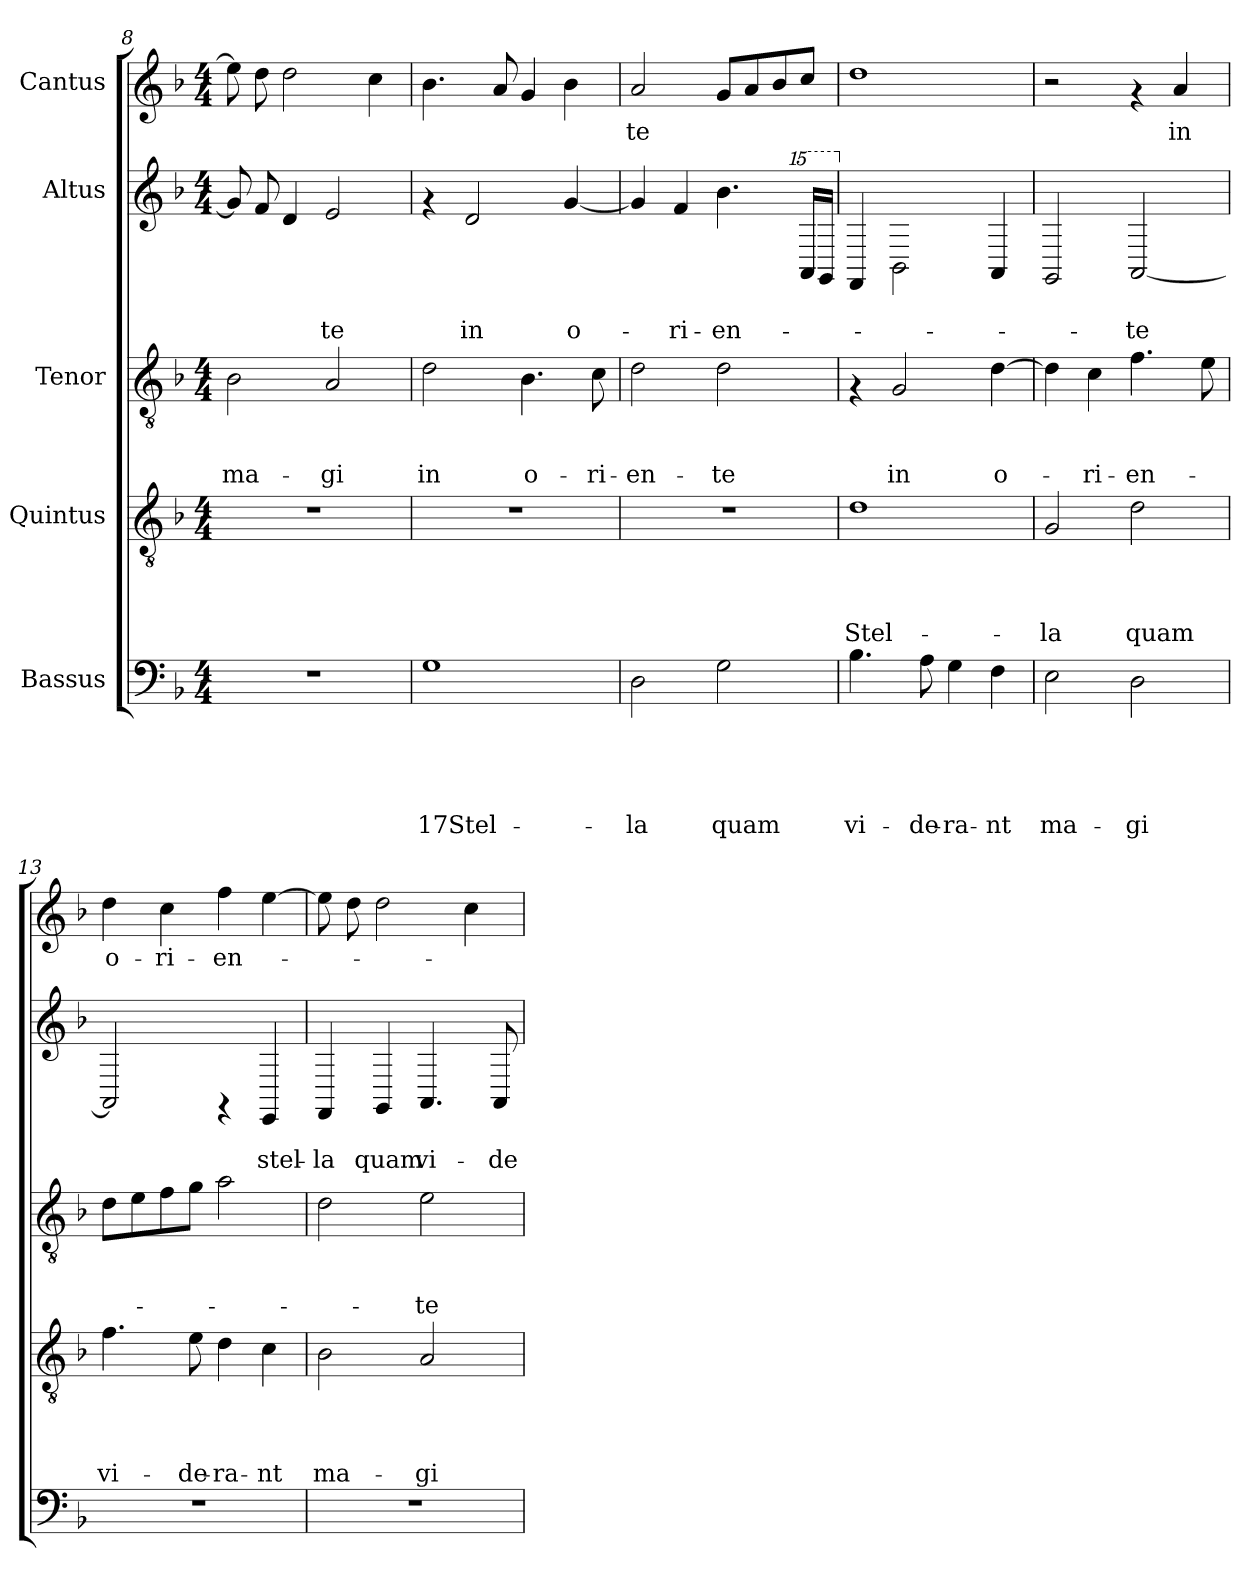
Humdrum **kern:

**kern	**text	**text	**text	**text	**text	**kern	**text	**text	**text	**text	**kern	**text	**text	**text	**kern	**text	**text	**kern	**text
*part5	*part5	*part5	*part5	*part5	*part5	*part4	*part4	*part4	*part4	*part4	*part3	*part3	*part3	*part3	*part2	*part2	*part2	*part1	*part1
*staff5	*staff5	*staff5	*staff5	*staff5	*staff5	*staff4	*staff4	*staff4	*staff4	*staff4	*staff3	*staff3	*staff3	*staff3	*staff2	*staff2	*staff2	*staff1	*staff1
*I"Bassus	*	*	*	*	*	*I"Quintus	*	*	*	*	*I"Tenor	*	*	*	*I"Altus	*	*	*I"Cantus	*
*clefF4	*	*	*	*	*	*clefGv2	*	*	*	*	*clefGv2	*	*	*	*clefG2	*	*	*clefG2	*
*k[b-]	*	*	*	*	*	*k[b-]	*	*	*	*	*k[b-]	*	*	*	*k[b-]	*	*	*k[b-]	*
*F:	*	*	*	*	*	*F:	*	*	*	*	*F:	*	*	*	*F:	*	*	*F:	*
*M4/4	*	*	*	*	*	*M4/4	*	*	*	*	*M4/4	*	*	*	*M4/4	*	*	*M4/4	*
=8	=8	=8	=8	=8	=8	=8	=8	=8	=8	=8	=8	=8	=8	=8	=8	=8	=8	=8	=8
!	!	!	!	!	!	!	!	!	!	!	!	!	!	!LO:LY:b	!	!	!	!	!
1r	.	.	.	.	.	1r	.	.	.	.	2B-\	.	.	ma-	8g/]	.	.	8ee\]	.
.	.	.	.	.	.	.	.	.	.	.	.	.	.	.	8f/	.	.	8dd\	.
.	.	.	.	.	.	.	.	.	.	.	.	.	.	.	4d/	.	.	2dd\	.
!	!	!	!	!	!	!	!	!	!	!	!	!	!	!LO:LY:b	!	!	!LO:LY:b	!	!
.	.	.	.	.	.	.	.	.	.	.	2A/	.	.	-gi	2e/	.	-te	.	.
.	.	.	.	.	.	.	.	.	.	.	.	.	.	.	.	.	.	4cc\	.
!!LO:LB:g=z
=9	=9	=9	=9	=9	=9	=9	=9	=9	=9	=9	=9	=9	=9	=9	=9	=9	=9	=9	=9
!	!	!	!	!	!LO:LY:b:rj	!	!	!	!	!	!	!	!	!LO:LY:b	!	!	!	!	!
1G	.	.	.	.	17Stel-	1r	.	.	.	.	2d\	.	.	in	4rf	.	.	4.b-\	.
!	!	!	!	!	!	!	!	!	!	!	!	!	!	!	!	!	!LO:LY:b	!	!
.	.	.	.	.	.	.	.	.	.	.	.	.	.	.	2d/	.	in	.	.
.	.	.	.	.	.	.	.	.	.	.	.	.	.	.	.	.	.	8a/	.
!	!	!	!	!	!	!	!	!	!	!	!	!	!	!LO:LY:b	!	!	!	!	!
.	.	.	.	.	.	.	.	.	.	.	4.B-\	.	.	o-	.	.	.	4g/	.
!	!	!	!	!	!	!	!	!	!	!	!	!	!	!	!	!	!LO:LY:b	!	!
.	.	.	.	.	.	.	.	.	.	.	.	.	.	.	[<4g/	.	o-	4b-\	.
!	!	!	!	!	!	!	!	!	!	!	!	!	!	!LO:LY:b	!	!	!	!	!
.	.	.	.	.	.	.	.	.	.	.	8c\	.	.	-ri-	.	.	.	.	.
=10	=10	=10	=10	=10	=10	=10	=10	=10	=10	=10	=10	=10	=10	=10	=10	=10	=10	=10	=10
!	!	!	!	!	!LO:LY:b:rj	!	!	!	!	!	!	!	!	!LO:LY:b	!	!	!	!	!LO:LY:b
2D\	.	.	.	.	-la	1r	.	.	.	.	2d\	.	.	-en-	4g/]	.	.	2a/	-te
!	!	!	!	!	!	!	!	!	!	!	!	!	!	!	!	!	!LO:LY:b	!	!
.	.	.	.	.	.	.	.	.	.	.	.	.	.	.	4f/	.	-ri-	.	.
!	!	!	!	!	!LO:LY:b:rj	!	!	!	!	!	!	!	!	!LO:LY:b	!	!	!LO:LY:b	!	!
2G\	.	.	.	.	quam	.	.	.	.	.	2d\	.	.	-te	4.b-\	.	-en-	8g/L	.
.	.	.	.	.	.	.	.	.	.	.	.	.	.	.	.	.	.	8a/	.
.	.	.	.	.	.	.	.	.	.	.	.	.	.	.	.	.	.	8b-/	.
*	*	*	*	*	*	*	*	*	*	*	*	*	*	*	*15ma	*	*	*	*
.	.	.	.	.	.	.	.	.	.	.	.	.	.	.	16a/LL	.	.	8cc/J	.
.	.	.	.	.	.	.	.	.	.	.	.	.	.	.	16g/JJ	.	.	.	.
=11	=11	=11	=11	=11	=11	=11	=11	=11	=11	=11	=11	=11	=11	=11	=11	=11	=11	=11	=11
!	!	!	!	!	!LO:LY:b:rj	!	!	!	!	!LO:LY:b	!	!	!	!	!	!	!	!	!
*	*	*	*	*	*	*	*	*	*	*	*	*	*	*	*X15ma	*	*	*	*
4.B-\	.	.	.	.	vi-	1d	.	.	.	Stel-	4rF	.	.	.	4FF/	.	.	1dd	.
!	!	!	!	!	!	!	!	!	!	!	!	!	!	!LO:LY:b	!	!	!	!	!
.	.	.	.	.	.	.	.	.	.	.	2G/	.	.	in	2BB-\	.	.	.	.
!	!	!	!	!	!LO:LY:b:rj	!	!	!	!	!	!	!	!	!	!	!	!	!	!
8A\	.	.	.	.	-de-	.	.	.	.	.	.	.	.	.	.	.	.	.	.
!	!	!	!	!	!LO:LY:b:rj	!	!	!	!	!	!	!	!	!	!	!	!	!	!
4G\	.	.	.	.	-ra-	.	.	.	.	.	.	.	.	.	.	.	.	.	.
!	!	!	!	!	!LO:LY:b:rj	!	!	!	!	!	!	!	!	!LO:LY:b	!	!	!	!	!
4F\	.	.	.	.	-nt	.	.	.	.	.	[>4d\	.	.	o-	4AA/	.	.	.	.
=12	=12	=12	=12	=12	=12	=12	=12	=12	=12	=12	=12	=12	=12	=12	=12	=12	=12	=12	=12
!	!	!	!	!	!LO:LY:b:rj	!	!	!	!	!LO:LY:b	!	!	!	!	!	!	!	!	!
2E\	.	.	.	.	ma-	2G/	.	.	.	-la	4d\]	.	.	.	2GG/	.	.	2r	.
!	!	!	!	!	!	!	!	!	!	!	!	!	!	!LO:LY:b	!	!	!	!	!
.	.	.	.	.	.	.	.	.	.	.	4c\	.	.	-ri-	.	.	.	.	.
!	!	!	!	!	!LO:LY:b:rj	!	!	!	!	!LO:LY:b	!	!	!	!LO:LY:b	!	!	!LO:LY:b	!	!
2D\	.	.	.	.	-gi	2d\	.	.	.	quam	4.f\	.	.	-en-	[<2AA/	.	-te	4rf	.
!	!	!	!	!	!	!	!	!	!	!	!	!	!	!	!	!	!	!	!LO:LY:b
.	.	.	.	.	.	.	.	.	.	.	.	.	.	.	.	.	.	4a/	in
.	.	.	.	.	.	.	.	.	.	.	8e\	.	.	.	.	.	.	.	.
=13	=13	=13	=13	=13	=13	=13	=13	=13	=13	=13	=13	=13	=13	=13	=13	=13	=13	=13	=13
!	!	!	!	!	!	!	!	!	!	!LO:LY:b	!	!	!	!	!	!	!	!	!LO:LY:b
1r	.	.	.	.	.	4.f\	.	.	.	vi-	8d\L	.	.	.	2AA/]	.	.	4dd\	o-
.	.	.	.	.	.	.	.	.	.	.	8e\	.	.	.	.	.	.	.	.
!	!	!	!	!	!	!	!	!	!	!	!	!	!	!	!	!	!	!	!LO:LY:b
.	.	.	.	.	.	.	.	.	.	.	8f\	.	.	.	.	.	.	4cc\	-ri-
!	!	!	!	!	!	!	!	!	!	!LO:LY:b	!	!	!	!	!	!	!	!	!
.	.	.	.	.	.	8e\	.	.	.	-de-	8g\J	.	.	.	.	.	.	.	.
!	!	!	!	!	!	!	!	!	!	!LO:LY:b	!	!	!	!	!	!	!	!	!LO:LY:b
.	.	.	.	.	.	4d\	.	.	.	-ra-	2a\	.	.	.	4rFF	.	.	4ff\	-en-
!	!	!	!	!	!	!	!	!	!	!LO:LY:b	!	!	!	!	!	!	!LO:LY:b	!	!
.	.	.	.	.	.	4c\	.	.	.	-nt	.	.	.	.	4EE/	.	stel-	[>4ee\	.
=14	=14	=14	=14	=14	=14	=14	=14	=14	=14	=14	=14	=14	=14	=14	=14	=14	=14	=14	=14
!	!	!	!	!	!	!	!	!	!	!LO:LY:b	!	!	!	!	!	!	!LO:LY:b	!	!
1r	.	.	.	.	.	2B-\	.	.	.	ma-	2d\	.	.	.	4FF/	.	-la	8ee\]	.
.	.	.	.	.	.	.	.	.	.	.	.	.	.	.	.	.	.	8dd\	.
!	!	!	!	!	!	!	!	!	!	!	!	!	!	!	!	!	!LO:LY:b	!	!
.	.	.	.	.	.	.	.	.	.	.	.	.	.	.	4GG/	.	quam	2dd\	.
!	!	!	!	!	!	!	!	!	!	!LO:LY:b	!	!	!	!LO:LY:b	!	!	!LO:LY:b	!	!
.	.	.	.	.	.	2A/	.	.	.	-gi	2e\	.	.	-te	4.AA/	.	vi-	.	.
.	.	.	.	.	.	.	.	.	.	.	.	.	.	.	.	.	.	4cc\	.
!	!	!	!	!	!	!	!	!	!	!	!	!	!	!	!	!	!LO:LY:b	!	!
.	.	.	.	.	.	.	.	.	.	.	.	.	.	.	8AA/	.	-de-	.	.
=	=	=	=	=	=	=	=	=	=	=	=	=	=	=	=	=	=	=	=
*-	*-	*-	*-	*-	*-	*-	*-	*-	*-	*-	*-	*-	*-	*-	*-	*-	*-	*-	*-
